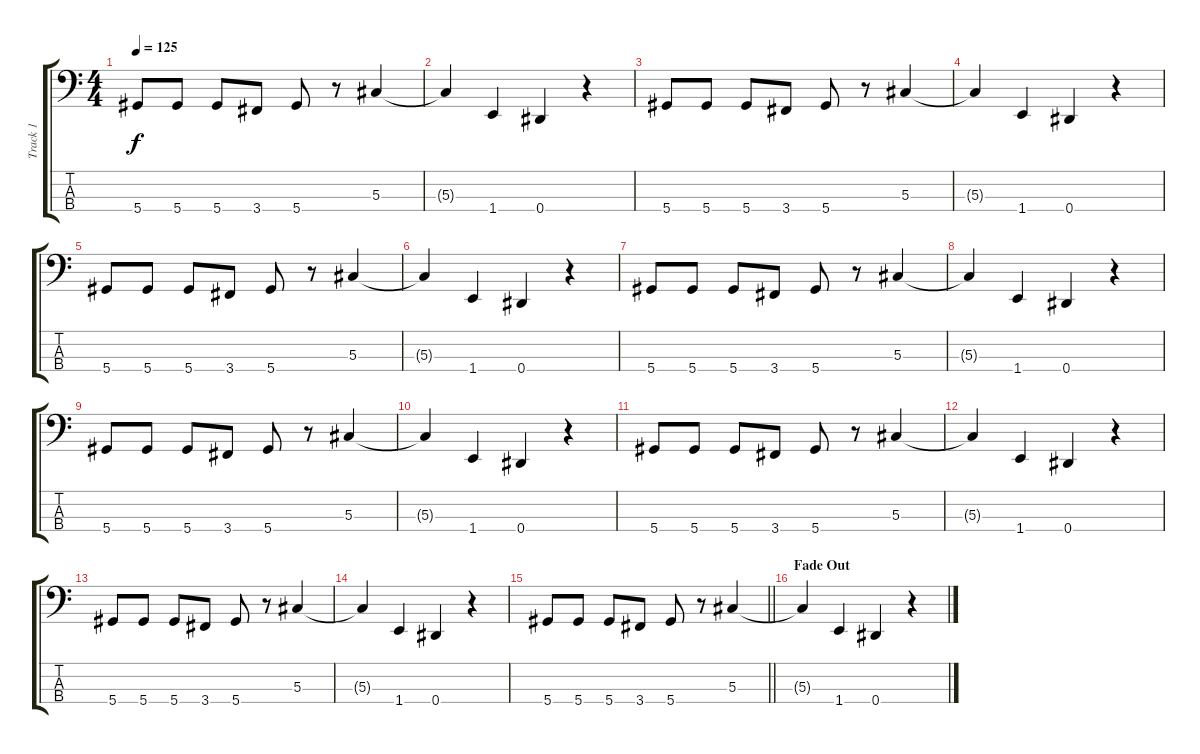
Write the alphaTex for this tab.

\track ("Track 1" "Track 1") {instrument electricbasspick}
\staff {score tabs}
\tuning (Gb2 Db2 Ab1 Eb1) {hide}
\ts (4 4)
\tempo 125
\clef f4
\ks c
5.4.8{dy f} 5.4.8 5.4.8 3.4.8 5.4.8 r.8 5.3.4 |
5.3{t}.4 1.4.4 0.4.4 r.4 |
5.4.8 5.4.8 5.4.8 3.4.8 5.4.8 r.8 5.3.4 |
5.3{t}.4 1.4.4 0.4.4 r.4 |
5.4.8 5.4.8 5.4.8 3.4.8 5.4.8 r.8 5.3.4 |
5.3{t}.4 1.4.4 0.4.4 r.4 |
5.4.8 5.4.8 5.4.8 3.4.8 5.4.8 r.8 5.3.4 |
5.3{t}.4 1.4.4 0.4.4 r.4 |
5.4.8 5.4.8 5.4.8 3.4.8 5.4.8 r.8 5.3.4 |
5.3{t}.4 1.4.4 0.4.4 r.4 |
5.4.8 5.4.8 5.4.8 3.4.8 5.4.8 r.8 5.3.4 |
5.3{t}.4 1.4.4 0.4.4 r.4 |
5.4.8 5.4.8 5.4.8 3.4.8 5.4.8 r.8 5.3.4 |
5.3{t}.4 1.4.4 0.4.4 r.4 |
\barLineRight lightlight
5.4.8 5.4.8 5.4.8 3.4.8 5.4.8 r.8 5.3.4 |
\section ("" "Fade Out")
5.3{t}.4 1.4.4 0.4.4 r.4
